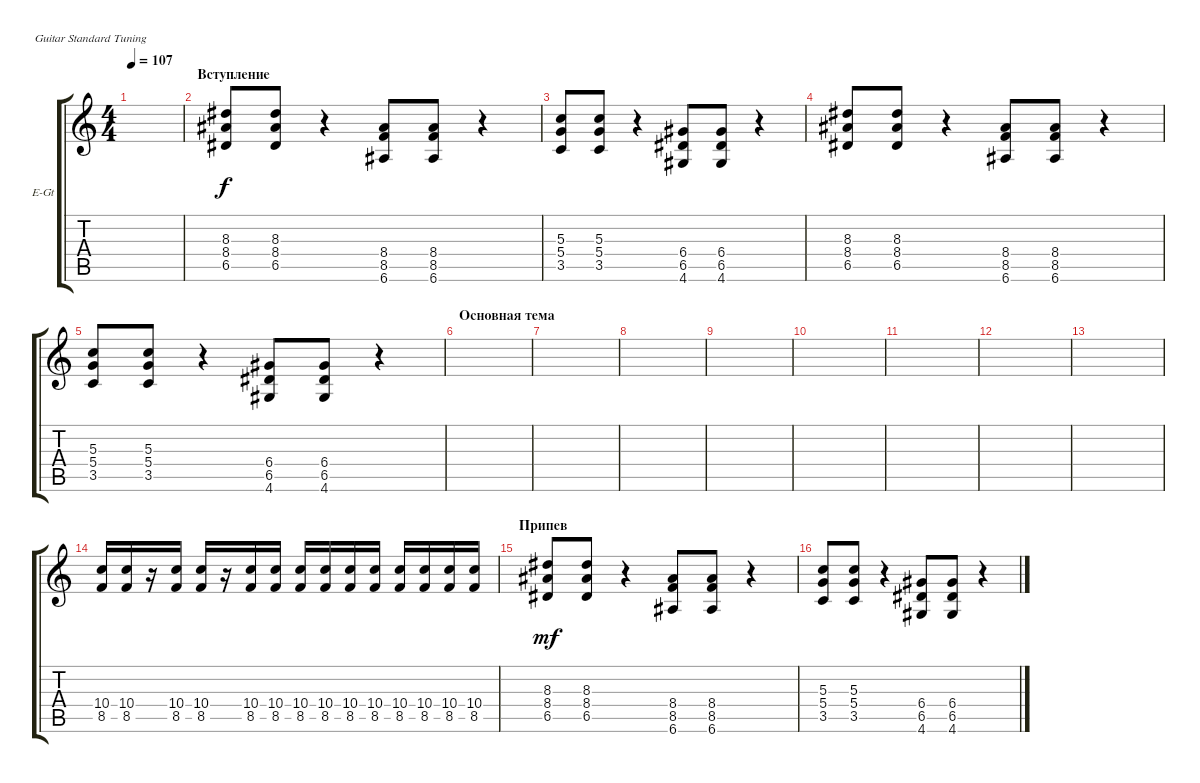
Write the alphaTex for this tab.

\defaultSystemsLayout 4
\bracketExtendMode groupsimilarinstruments
\firstSystemTrackNameOrientation horizontal
\otherSystemsTrackNameOrientation horizontal
\track ("Electric Guitar" "E-Gt") {instrument overdrivenguitar}
\staff {score tabs}
\tuning (E4 B3 G3 D3 A2 E2)
\ts (4 4)
\tempo 107
\clef g2
\ks c
|
\section ("" "Вступление")
(6.5 8.4 8.3).8 (8.3 8.4 6.5).8 r.4 (6.6 8.5 8.4).8 (8.4 8.5 6.6).8 r.4 |
(3.5 5.4 5.3).8 (5.3 5.4 3.5).8 r.4 (4.6 6.5 6.4).8 (6.4 6.5 4.6).8 r.4 |
(6.5 8.4 8.3).8 (8.3 8.4 6.5).8 r.4 (6.6 8.5 8.4).8 (8.4 8.5 6.6).8 r.4 |
(3.5 5.4 5.3).8 (5.3 5.4 3.5).8 r.4 (4.6 6.5 6.4).8 (6.4 6.5 4.6).8 r.4 |
\section ("" "Основная тема")
|
|
|
|
|
|
|
|
(10.4 8.5).16{dy f} (8.5 10.4).16 r.16 (10.4 8.5).16 (10.4 8.5).16 r.16 (8.5 10.4).16 (8.5 10.4).16 (8.5 10.4).16 (8.5 10.4).16 (8.5 10.4).16 (8.5 10.4).16 (8.5 10.4).16 (8.5 10.4).16 (8.5 10.4).16 (8.5 10.4).16 |
\section ("" "Припев")
(6.5 8.4 8.3).8{dy mf} (8.3 8.4 6.5).8 r.4 (6.6 8.5 8.4).8 (8.4 8.5 6.6).8 r.4 |
(3.5 5.4 5.3).8 (5.3 5.4 3.5).8 r.4 (4.6 6.5 6.4).8 (6.4 6.5 4.6).8 r.4
